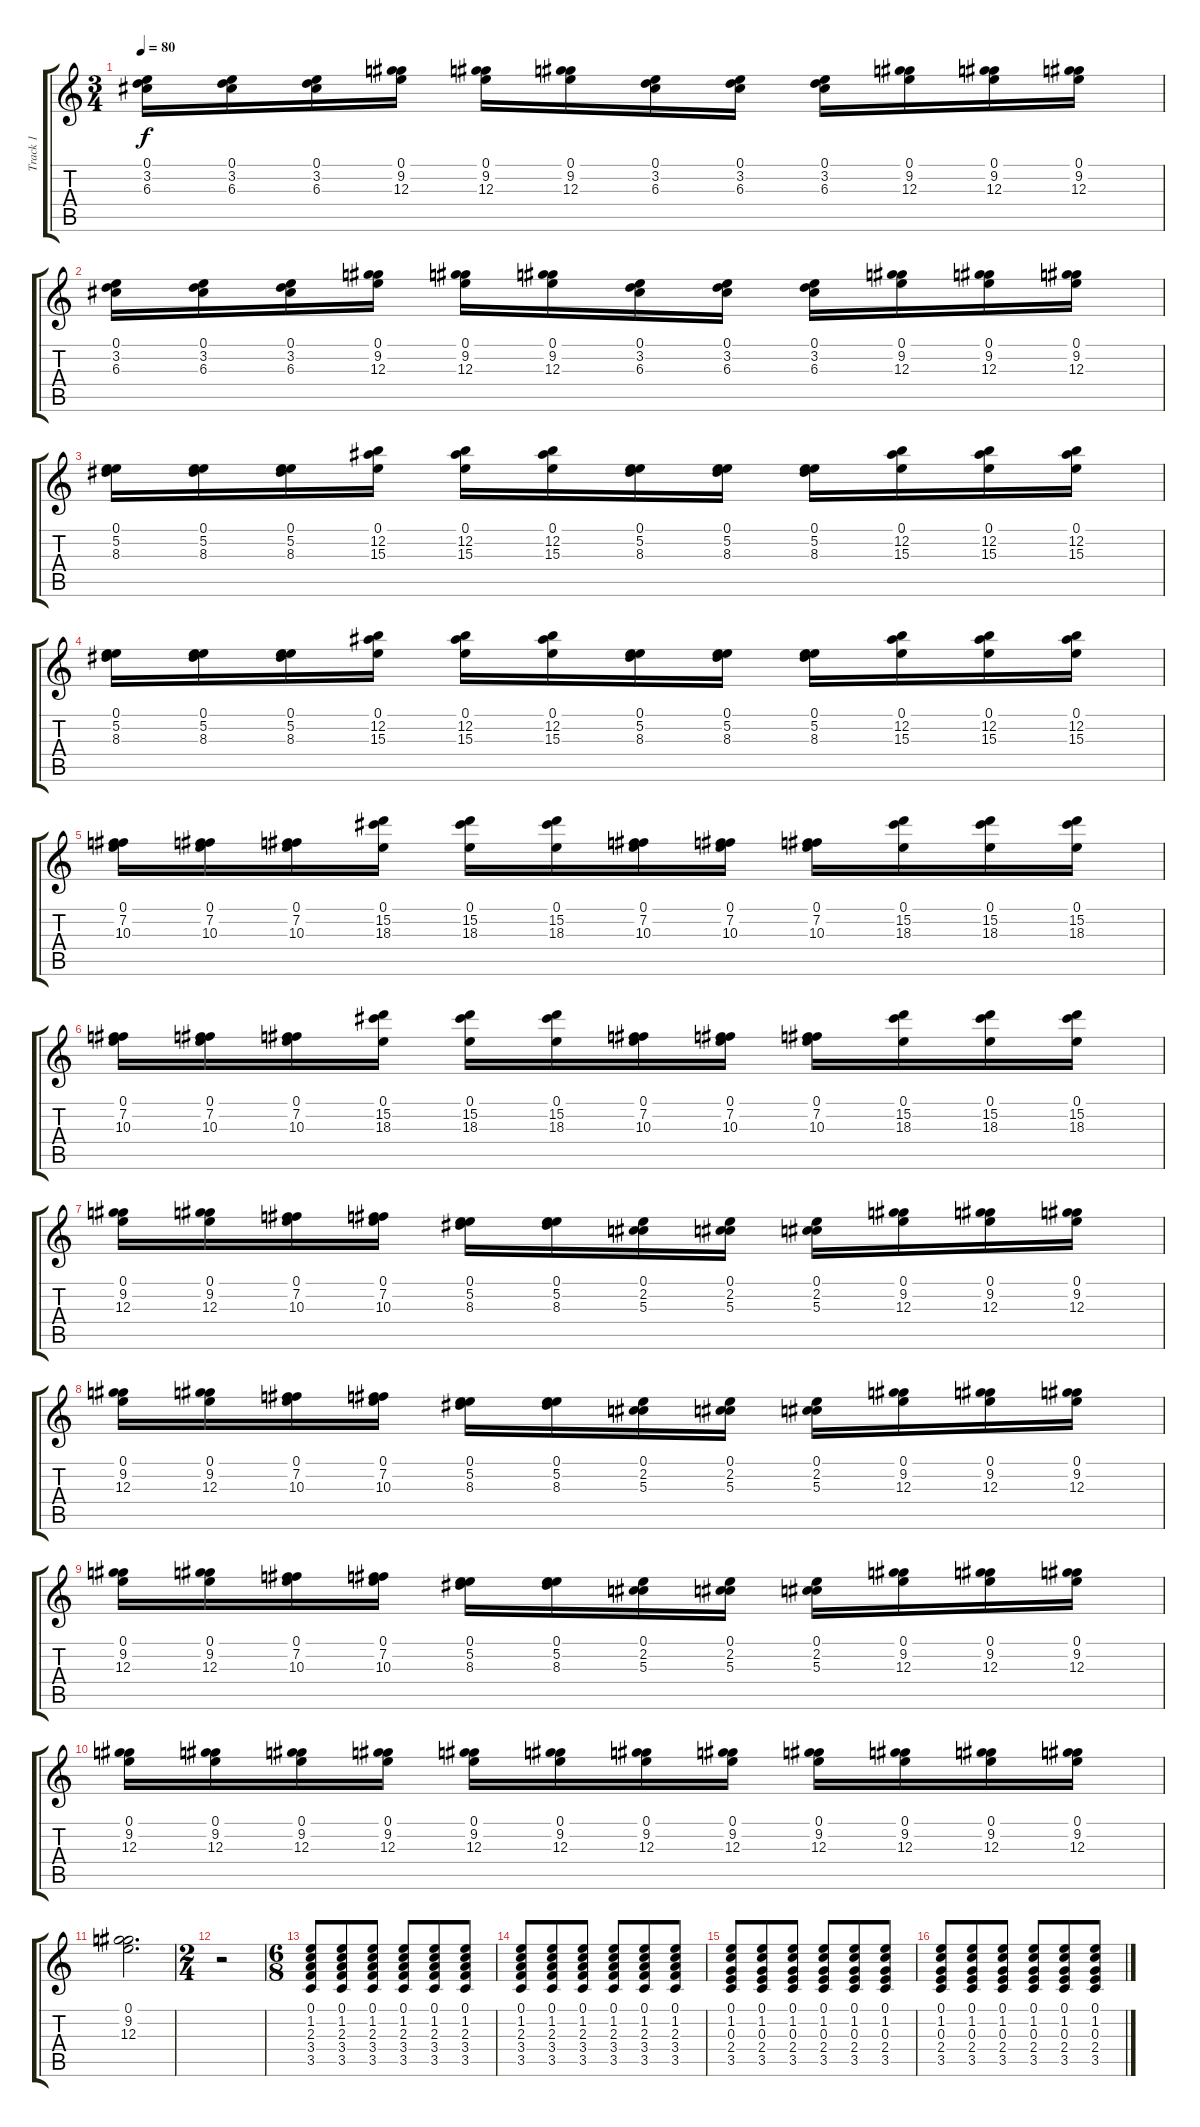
\track ("Track 1" "Track 1") {instrument electricguitarjazz}
\staff {score tabs}
\tuning (E4 B3 G3 D3 A2 D2) {hide}
\ts (3 4)
\tempo 80
\clef g2
\ks c
(0.1 3.2 6.3).16{dy f} (0.1 3.2 6.3).16 (0.1 3.2 6.3).16 (0.1 9.2 12.3).16 (0.1 9.2 12.3).16 (0.1 9.2 12.3).16 (0.1 3.2 6.3).16 (0.1 3.2 6.3).16 (0.1 3.2 6.3).16 (0.1 9.2 12.3).16 (0.1 9.2 12.3).16 (0.1 9.2 12.3).16 |
(0.1 3.2 6.3).16 (0.1 3.2 6.3).16 (0.1 3.2 6.3).16 (0.1 9.2 12.3).16 (0.1 9.2 12.3).16 (0.1 9.2 12.3).16 (0.1 3.2 6.3).16 (0.1 3.2 6.3).16 (0.1 3.2 6.3).16 (0.1 9.2 12.3).16 (0.1 9.2 12.3).16 (0.1 9.2 12.3).16 |
(0.1 5.2 8.3).16 (0.1 5.2 8.3).16 (0.1 5.2 8.3).16 (0.1 12.2 15.3).16 (0.1 12.2 15.3).16 (0.1 12.2 15.3).16 (0.1 5.2 8.3).16 (0.1 5.2 8.3).16 (0.1 5.2 8.3).16 (0.1 12.2 15.3).16 (0.1 12.2 15.3).16 (0.1 12.2 15.3).16 |
(0.1 5.2 8.3).16 (0.1 5.2 8.3).16 (0.1 5.2 8.3).16 (0.1 12.2 15.3).16 (0.1 12.2 15.3).16 (0.1 12.2 15.3).16 (0.1 5.2 8.3).16 (0.1 5.2 8.3).16 (0.1 5.2 8.3).16 (0.1 12.2 15.3).16 (0.1 12.2 15.3).16 (0.1 12.2 15.3).16 |
(0.1 7.2 10.3).16 (0.1 7.2 10.3).16 (0.1 7.2 10.3).16 (0.1 15.2 18.3).16 (0.1 15.2 18.3).16 (0.1 15.2 18.3).16 (0.1 7.2 10.3).16 (0.1 7.2 10.3).16 (0.1 7.2 10.3).16 (0.1 15.2 18.3).16 (0.1 15.2 18.3).16 (0.1 15.2 18.3).16 |
(0.1 7.2 10.3).16 (0.1 7.2 10.3).16 (0.1 7.2 10.3).16 (0.1 15.2 18.3).16 (0.1 15.2 18.3).16 (0.1 15.2 18.3).16 (0.1 7.2 10.3).16 (0.1 7.2 10.3).16 (0.1 7.2 10.3).16 (0.1 15.2 18.3).16 (0.1 15.2 18.3).16 (0.1 15.2 18.3).16 |
(0.1 9.2 12.3).16 (0.1 9.2 12.3).16 (0.1 7.2 10.3).16 (0.1 7.2 10.3).16 (0.1 5.2 8.3).16 (0.1 5.2 8.3).16 (0.1 2.2 5.3).16 (0.1 2.2 5.3).16 (0.1 2.2 5.3).16 (0.1 9.2 12.3).16 (0.1 9.2 12.3).16 (0.1 9.2 12.3).16 |
(0.1 9.2 12.3).16 (0.1 9.2 12.3).16 (0.1 7.2 10.3).16 (0.1 7.2 10.3).16 (0.1 5.2 8.3).16 (0.1 5.2 8.3).16 (0.1 2.2 5.3).16 (0.1 2.2 5.3).16 (0.1 2.2 5.3).16 (0.1 9.2 12.3).16 (0.1 9.2 12.3).16 (0.1 9.2 12.3).16 |
(0.1 9.2 12.3).16 (0.1 9.2 12.3).16 (0.1 7.2 10.3).16 (0.1 7.2 10.3).16 (0.1 5.2 8.3).16 (0.1 5.2 8.3).16 (0.1 2.2 5.3).16 (0.1 2.2 5.3).16 (0.1 2.2 5.3).16 (0.1 9.2 12.3).16 (0.1 9.2 12.3).16 (0.1 9.2 12.3).16 |
(0.1 9.2 12.3).16 (0.1 9.2 12.3).16 (0.1 9.2 12.3).16 (0.1 9.2 12.3).16 (0.1 9.2 12.3).16 (0.1 9.2 12.3).16 (0.1 9.2 12.3).16 (0.1 9.2 12.3).16 (0.1 9.2 12.3).16 (0.1 9.2 12.3).16 (0.1 9.2 12.3).16 (0.1 9.2 12.3).16 |
(0.1 9.2 12.3).2{d} |
\ts (2 4)
r.2 |
\ts (6 8)
(0.1 1.2 2.3 3.4 3.5).8 (0.1 1.2 2.3 3.4 3.5).8 (0.1 1.2 2.3 3.4 3.5).8 (0.1 1.2 2.3 3.4 3.5).8 (0.1 1.2 2.3 3.4 3.5).8 (0.1 1.2 2.3 3.4 3.5).8 |
(0.1 1.2 2.3 3.4 3.5).8 (0.1 1.2 2.3 3.4 3.5).8 (0.1 1.2 2.3 3.4 3.5).8 (0.1 1.2 2.3 3.4 3.5).8 (0.1 1.2 2.3 3.4 3.5).8 (0.1 1.2 2.3 3.4 3.5).8 |
(0.1 1.2 0.3 2.4 3.5).8 (0.1 1.2 0.3 2.4 3.5).8 (0.1 1.2 0.3 2.4 3.5).8 (0.1 1.2 0.3 2.4 3.5).8 (0.1 1.2 0.3 2.4 3.5).8 (0.1 1.2 0.3 2.4 3.5).8 |
(0.1 1.2 0.3 2.4 3.5).8 (0.1 1.2 0.3 2.4 3.5).8 (0.1 1.2 0.3 2.4 3.5).8 (0.1 1.2 0.3 2.4 3.5).8 (0.1 1.2 0.3 2.4 3.5).8 (0.1 1.2 0.3 2.4 3.5).8
